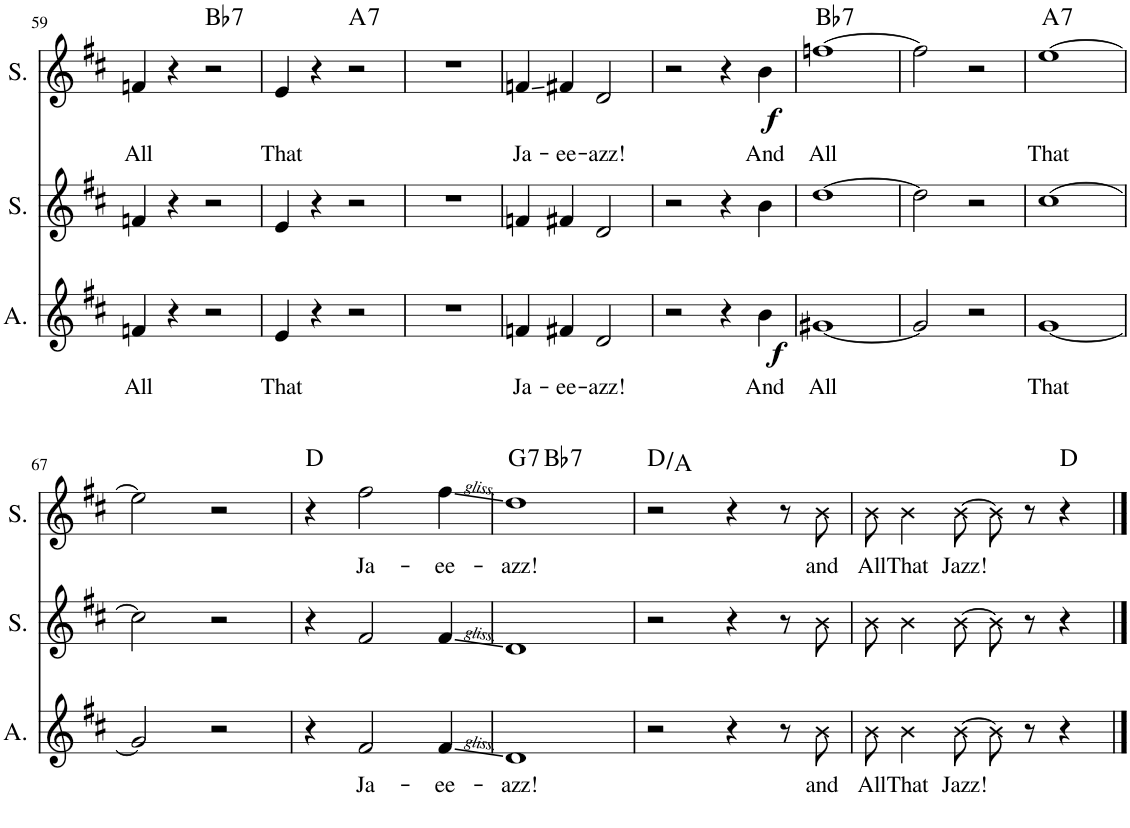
**kern	**text	**dynam	**kern	**kern	**text	**dynam	**harte
*part3	*part3	*part3	*part2	*part1	*part1	*part1	*part1
*staff3	*staff3	*staff3	*staff2	*staff1	*staff1	*staff1	*
*I"Alt	*	*	*I"Soprán	*I"Soprán	*	*	*
*I'A.	*	*	*I'S.	*I'S.	*	*	*
!!LO:PB:g=z
*clefG2	*	*	*clefG2	*clefG2	*	*	*
*k[f#c#]	*	*	*k[f#c#]	*k[f#c#]	*	*	*
*M4/4	*	*	*M4/4	*M4/4	*	*	*
=59	=59	=59	=59	=59	=59	=59	=59
!	!LO:LY:b	!	!	!	!LO:LY:b	!	!
4fn/	All	.	4fn/	4fn/	All	.	.
4r	.	.	4r	4r	.	.	.
!	!	!	!	!	!	!	!LO:H:kt=7
2r	.	.	2r	2r	.	.	Bb:7
=60	=60	=60	=60	=60	=60	=60	=60
!	!LO:LY:b	!	!	!	!LO:LY:b	!	!
4e/	That	.	4e/	4e/	That	.	.
4r	.	.	4r	4r	.	.	.
!	!	!	!	!	!	!	!LO:H:kt=7
2r	.	.	2r	2r	.	.	A:7
=61	=61	=61	=61	=61	=61	=61	=61
1r	.	.	1r	1r	.	.	.
=62	=62	=62	=62	=62	=62	=62	=62
!	!LO:LY:b	!	!	!	!LO:LY:b	!	!
4fn/	Ja-	.	4fn/	4fn/	Ja-	.	.
!	!LO:LY:b	!	!	!	!LO:LY:b	!	!
4f#X/	-ee-	.	4f#X/	4f#X/	-ee-	.	.
!	!LO:LY:b	!	!	!	!LO:LY:b	!	!
2d/	-azz!	.	2d/	2d/	-azz!	.	.
=63	=63	=63	=63	=63	=63	=63	=63
2r	.	.	2r	2r	.	.	.
4r	.	.	4r	4r	.	.	.
!	!LO:LY:b	!LO:DY:b	!	!	!LO:LY:b	!LO:DY:b	!
4b\	And	f	4b\	4b\	And	f	.
=64	=64	=64	=64	=64	=64	=64	=64
!	!LO:LY:b	!	!	!	!LO:LY:b	!	!LO:H:kt=7
[1g#X	All	.	[1dd	[1ffn	All	.	Bb:7
=65	=65	=65	=65	=65	=65	=65	=65
2g#/]	.	.	2dd\]	2ff\]	.	.	.
2r	.	.	2r	2r	.	.	.
=66	=66	=66	=66	=66	=66	=66	=66
!	!LO:LY:b	!	!	!	!LO:LY:b	!	!LO:H:kt=7
[1g	That	.	[1cc#	[1ee	That	.	A:7
!!LO:LB:g=z
=67	=67	=67	=67	=67	=67	=67	=67
2g/]	.	.	2cc#\]	2ee\]	.	.	.
2r	.	.	2r	2r	.	.	.
=68	=68	=68	=68	=68	=68	=68	=68
4r	.	.	4r	4r	.	.	D:maj
!	!LO:LY:b	!	!	!	!LO:LY:b	!	!
2f#/	Ja-	.	2f#/	2ff#\	Ja-	.	.
!	!LO:LY:b	!	!	!	!LO:LY:b	!	!
4f#/	-ee-	.	4f#/	4ff#\	-ee-	.	.
=69	=69	=69	=69	=69	=69	=69	=69
!	!LO:LY:b	!	!	!	!LO:LY:b	!	!LO:H:kt=7
*	*	*	*	*^	*	*	*
1d	-azz!	.	1d	1dd	4ryy	-azz!	.	G:7
!	!	!	!	!	!	!	!	!LO:H:kt=7
.	.	.	.	.	2.ryy	.	.	Bb:7
*	*	*	*	*v	*v	*	*	*
=70	=70	=70	=70	=70	=70	=70	=70
2r	.	.	2r	2r	.	.	D:maj/5
4r	.	.	4r	4r	.	.	.
8r	.	.	8r	8r	.	.	.
!	!LO:LY:b	!	!	!	!LO:LY:b	!	!
8b\	and	.	8b\	8b\	and	.	.
=71	=71	=71	=71	=71	=71	=71	=71
!	!LO:LY:b	!	!	!	!LO:LY:b	!	!
8b\	All	.	8b\	8b\	All	.	.
!	!LO:LY:b	!	!	!	!LO:LY:b	!	!
4b\	That	.	4b\	4b\	That	.	.
!	!LO:LY:b	!	!	!	!LO:LY:b	!	!
[8b\	Jazz!	.	[8b\	[8b\	Jazz!	.	.
8b\]	.	.	8b\]	8b\]	.	.	.
8r	.	.	8r	8r	.	.	.
4r	.	.	4r	4r	.	.	D:maj
==	==	==	==	==	==	==	==
*-	*-	*-	*-	*-	*-	*-	*-
